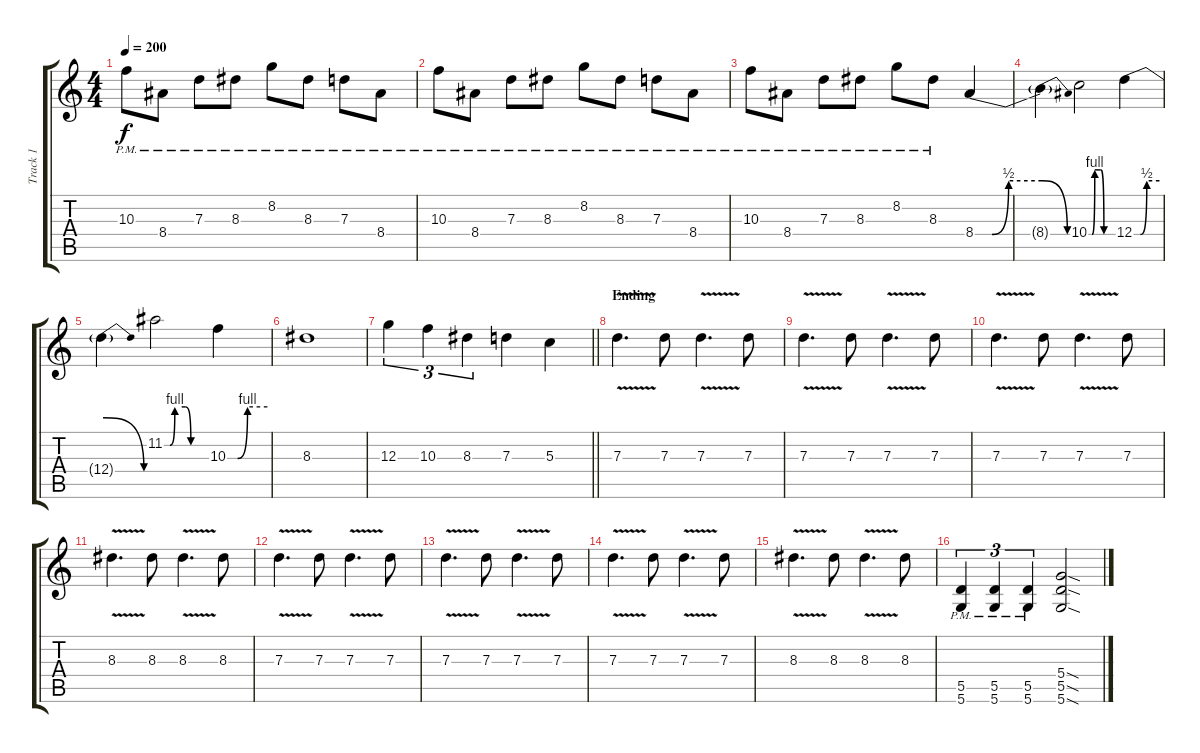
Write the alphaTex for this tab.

\track ("Track 1" "Track 1") {instrument overdrivenguitar}
\staff {score tabs}
\tuning (E4 B3 G3 D3 A2 D2) {hide}
\ts (4 4)
\tempo 200
\clef g2
\ks c
10.3{pm}.8{dy f} 8.4{pm}.8 7.3{pm}.8 8.3{pm}.8 8.2{pm}.8 8.3{pm}.8 7.3{pm}.8 8.4{pm}.8 |
10.3{pm}.8 8.4{pm}.8 7.3{pm}.8 8.3{pm}.8 8.2{pm}.8 8.3{pm}.8 7.3{pm}.8 8.4{pm}.8 |
10.3{pm}.8 8.4{pm}.8 7.3{pm}.8 8.3{pm}.8 8.2{pm}.8 8.3{pm}.8 8.4{be (custom 0 0 15 0 30 2 60 2)}.4 |
8.4{be (release 0 2 60 0) t}.4 10.4{be (custom 0 0 8 0 15 4 30 4 38 0 60 0)}.2 12.4{be (custom 0 0 15 0 30 2 60 2)}.4 |
12.4{be (release 0 2 60 0) t}.4 11.2{be (custom 0 0 8 0 15 4 30 4 38 0 60 0)}.2 10.3{be (custom 0 0 15 0 30 4 60 4)}.4 |
8.3.1 |
\barLineRight lightlight
12.3.4{tu (3 2)} 10.3.4{tu (3 2)} 8.3.4{tu (3 2)} 7.3.4 5.3.4 |
\section ("" "Ending")
7.3{v}.4{d} 7.3.8 7.3{v}.4{d} 7.3.8 |
7.3{v}.4{d} 7.3.8 7.3{v}.4{d} 7.3.8 |
7.3{v}.4{d} 7.3.8 7.3{v}.4{d} 7.3.8 |
8.3{v}.4{d} 8.3.8 8.3{v}.4{d} 8.3.8 |
7.3{v}.4{d} 7.3.8 7.3{v}.4{d} 7.3.8 |
7.3{v}.4{d} 7.3.8 7.3{v}.4{d} 7.3.8 |
7.3{v}.4{d} 7.3.8 7.3{v}.4{d} 7.3.8 |
8.3{v}.4{d} 8.3.8 8.3{v}.4{d} 8.3.8 |
(5.5{pm} 5.6{pm}).4{tu (3 2)} (5.5{pm} 5.6{pm}).4{tu (3 2)} (5.5{pm} 5.6{pm}).4{tu (3 2)} (5.4{sod} 5.5{sod} 5.6{sod}).2
